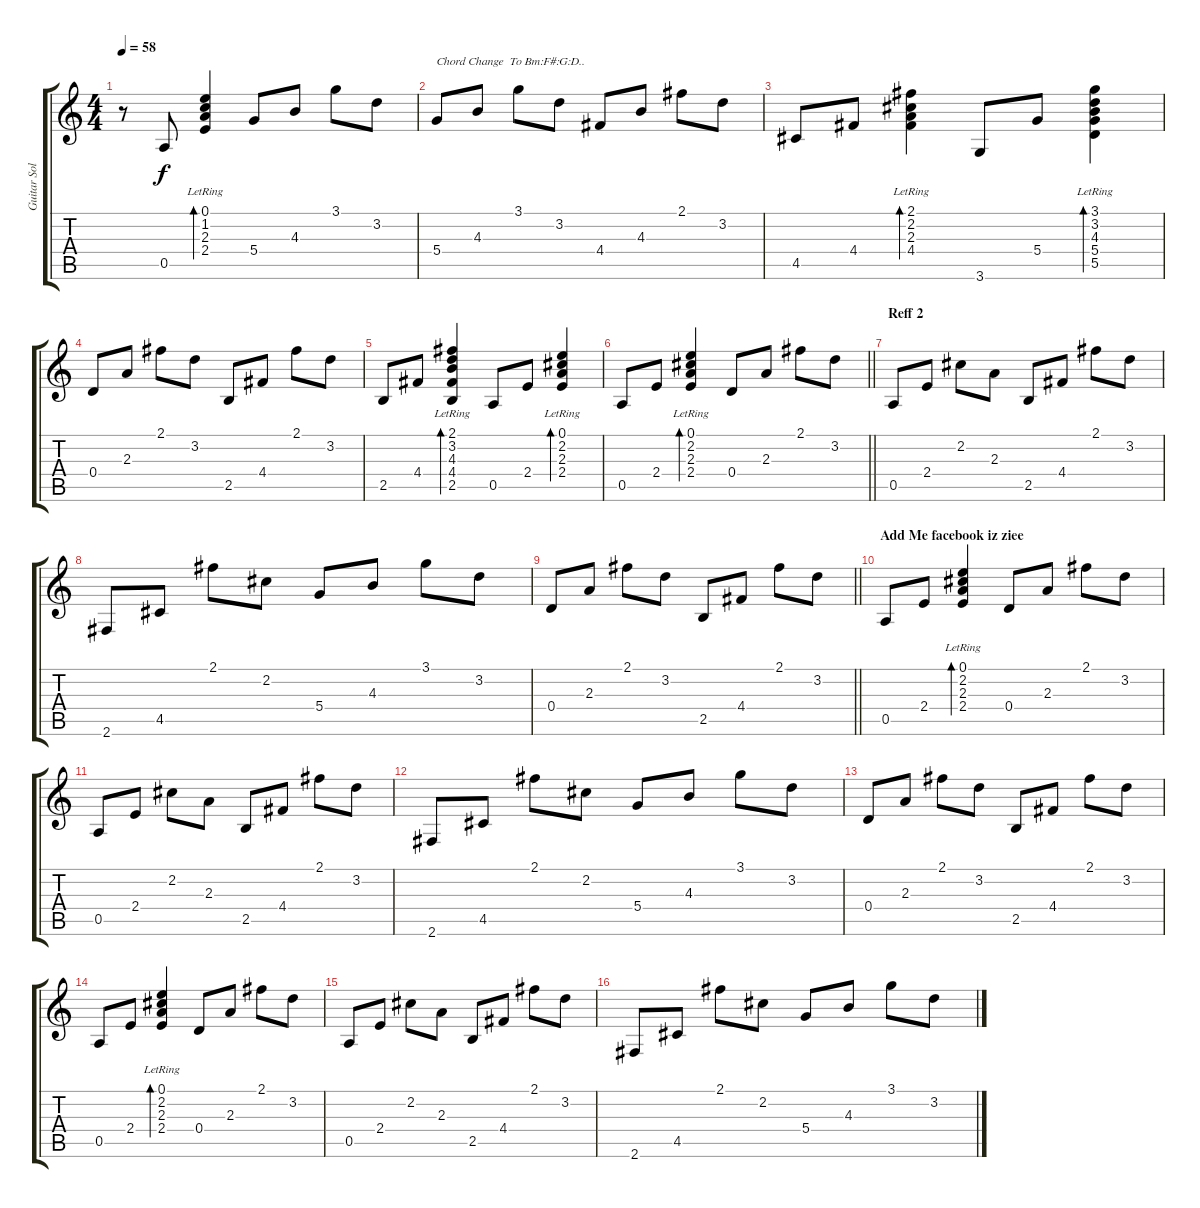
\track ("Guitar Solo" "Guitar Sol") {instrument acousticguitarsteel}
\staff {score tabs}
\tuning (E4 B3 G3 D3 A2 E2) {hide}
\ts (4 4)
\tempo 58
\clef g2
\ks c
r.8{dy f} 0.5.8 (0.1 1.2 2.3 2.4{lr}).4{bd 30} 5.4.8 4.3.8 3.1.8 3.2.8 |
5.4.8{txt "Chord Change  To Bm:F#:G:D.."} 4.3.8 3.1.8 3.2.8 4.4.8 4.3.8 2.1.8 3.2.8 |
4.5.8 4.4.8 (2.1 2.2 2.3 4.4{lr}).4{bd 60} 3.6.8 5.4.8 (3.1 3.2 4.3 5.4{lr} 5.5).4{bd 60} |
0.4.8 2.3.8 2.1.8 3.2.8 2.5.8 4.4.8 2.1.8 3.2.8 |
2.5.8 4.4.8 (2.1 3.2 4.3 4.4{lr} 2.5).4{bd 60} 0.5.8 2.4.8 (0.1 2.2 2.3 2.4{lr}).4{bd 60} |
\barLineRight lightlight
0.5.8 2.4.8 (0.1 2.2 2.3 2.4{lr}).4{bd 60} 0.4.8 2.3.8 2.1.8 3.2.8 |
\section ("" "Reff 2")
0.5.8 2.4.8 2.2.8 2.3.8 2.5.8 4.4.8 2.1.8 3.2.8 |
2.6.8 4.5.8 2.1.8 2.2.8 5.4.8 4.3.8 3.1.8 3.2.8 |
\barLineRight lightlight
0.4.8 2.3.8 2.1.8 3.2.8 2.5.8 4.4.8 2.1.8 3.2.8 |
\section ("" "Add Me facebook iz ziee")
0.5.8 2.4.8 (0.1 2.2 2.3 2.4{lr}).4{bd 60} 0.4.8 2.3.8 2.1.8 3.2.8 |
0.5.8 2.4.8 2.2.8 2.3.8 2.5.8 4.4.8 2.1.8 3.2.8 |
2.6.8 4.5.8 2.1.8 2.2.8 5.4.8 4.3.8 3.1.8 3.2.8 |
0.4.8 2.3.8 2.1.8 3.2.8 2.5.8 4.4.8 2.1.8 3.2.8 |
0.5.8 2.4.8 (0.1 2.2 2.3 2.4{lr}).4{bd 60} 0.4.8 2.3.8 2.1.8 3.2.8 |
0.5.8 2.4.8 2.2.8 2.3.8 2.5.8 4.4.8 2.1.8 3.2.8 |
2.6.8 4.5.8 2.1.8 2.2.8 5.4.8 4.3.8 3.1.8 3.2.8
